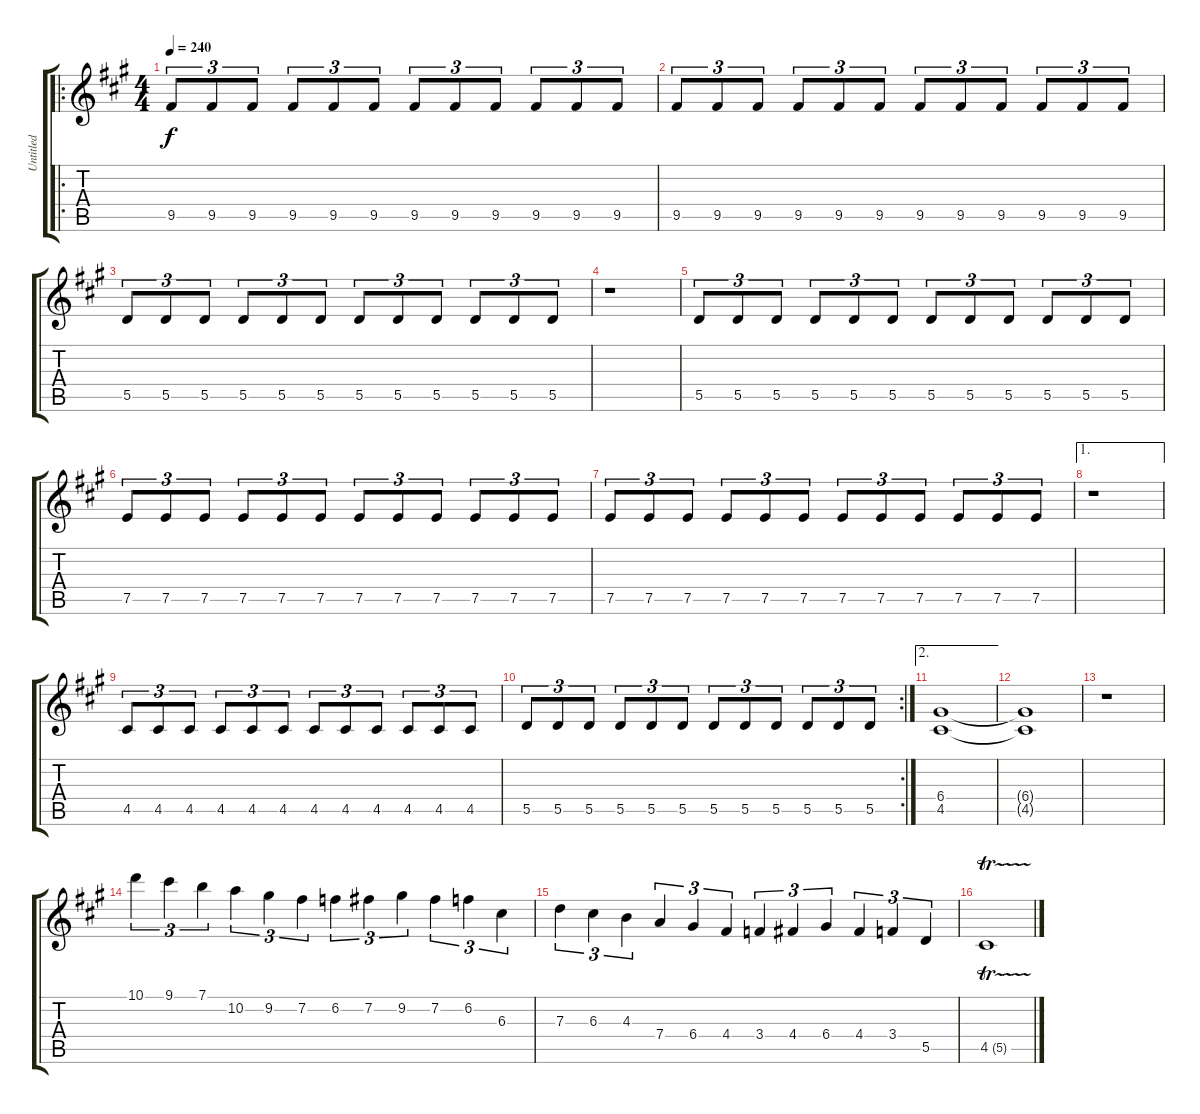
\track ("Untitled" "Untitled") {instrument distortionguitar}
\staff {score tabs}
\tuning (E4 B3 G3 D3 A2 E2) {hide}
\ro
\ts (4 4)
\tempo 240
\clef g2
\ks a
9.5.8{tu (3 2) dy f} 9.5.8{tu (3 2)} 9.5.8{tu (3 2)} 9.5.8{tu (3 2)} 9.5.8{tu (3 2)} 9.5.8{tu (3 2)} 9.5.8{tu (3 2)} 9.5.8{tu (3 2)} 9.5.8{tu (3 2)} 9.5.8{tu (3 2)} 9.5.8{tu (3 2)} 9.5.8{tu (3 2)} |
9.5.8{tu (3 2)} 9.5.8{tu (3 2)} 9.5.8{tu (3 2)} 9.5.8{tu (3 2)} 9.5.8{tu (3 2)} 9.5.8{tu (3 2)} 9.5.8{tu (3 2)} 9.5.8{tu (3 2)} 9.5.8{tu (3 2)} 9.5.8{tu (3 2)} 9.5.8{tu (3 2)} 9.5.8{tu (3 2)} |
5.5.8{tu (3 2)} 5.5.8{tu (3 2)} 5.5.8{tu (3 2)} 5.5.8{tu (3 2)} 5.5.8{tu (3 2)} 5.5.8{tu (3 2)} 5.5.8{tu (3 2)} 5.5.8{tu (3 2)} 5.5.8{tu (3 2)} 5.5.8{tu (3 2)} 5.5.8{tu (3 2)} 5.5.8{tu (3 2)} |
r.1 |
5.5.8{tu (3 2)} 5.5.8{tu (3 2)} 5.5.8{tu (3 2)} 5.5.8{tu (3 2)} 5.5.8{tu (3 2)} 5.5.8{tu (3 2)} 5.5.8{tu (3 2)} 5.5.8{tu (3 2)} 5.5.8{tu (3 2)} 5.5.8{tu (3 2)} 5.5.8{tu (3 2)} 5.5.8{tu (3 2)} |
7.5.8{tu (3 2)} 7.5.8{tu (3 2)} 7.5.8{tu (3 2)} 7.5.8{tu (3 2)} 7.5.8{tu (3 2)} 7.5.8{tu (3 2)} 7.5.8{tu (3 2)} 7.5.8{tu (3 2)} 7.5.8{tu (3 2)} 7.5.8{tu (3 2)} 7.5.8{tu (3 2)} 7.5.8{tu (3 2)} |
7.5.8{tu (3 2)} 7.5.8{tu (3 2)} 7.5.8{tu (3 2)} 7.5.8{tu (3 2)} 7.5.8{tu (3 2)} 7.5.8{tu (3 2)} 7.5.8{tu (3 2)} 7.5.8{tu (3 2)} 7.5.8{tu (3 2)} 7.5.8{tu (3 2)} 7.5.8{tu (3 2)} 7.5.8{tu (3 2)} |
\ae 1
r.1 |
4.5.8{tu (3 2)} 4.5.8{tu (3 2)} 4.5.8{tu (3 2)} 4.5.8{tu (3 2)} 4.5.8{tu (3 2)} 4.5.8{tu (3 2)} 4.5.8{tu (3 2)} 4.5.8{tu (3 2)} 4.5.8{tu (3 2)} 4.5.8{tu (3 2)} 4.5.8{tu (3 2)} 4.5.8{tu (3 2)} |
\rc 2
5.5.8{tu (3 2)} 5.5.8{tu (3 2)} 5.5.8{tu (3 2)} 5.5.8{tu (3 2)} 5.5.8{tu (3 2)} 5.5.8{tu (3 2)} 5.5.8{tu (3 2)} 5.5.8{tu (3 2)} 5.5.8{tu (3 2)} 5.5.8{tu (3 2)} 5.5.8{tu (3 2)} 5.5.8{tu (3 2)} |
\ae 2
(6.4 4.5).1 |
(6.4{t} 4.5{t}).1 |
r.1 |
10.1.4{tu (3 2)} 9.1.4{tu (3 2)} 7.1.4{tu (3 2)} 10.2.4{tu (3 2)} 9.2.4{tu (3 2)} 7.2.4{tu (3 2)} 6.2.4{tu (3 2)} 7.2.4{tu (3 2)} 9.2.4{tu (3 2)} 7.2.4{tu (3 2)} 6.2.4{tu (3 2)} 6.3.4{tu (3 2)} |
7.3.4{tu (3 2)} 6.3.4{tu (3 2)} 4.3.4{tu (3 2)} 7.4.4{tu (3 2)} 6.4.4{tu (3 2)} 4.4.4{tu (3 2)} 3.4.4{tu (3 2)} 4.4.4{tu (3 2)} 6.4.4{tu (3 2)} 4.4.4{tu (3 2)} 3.4.4{tu (3 2)} 5.5.4{tu (3 2)} |
4.5{tr (5 32)}.1
